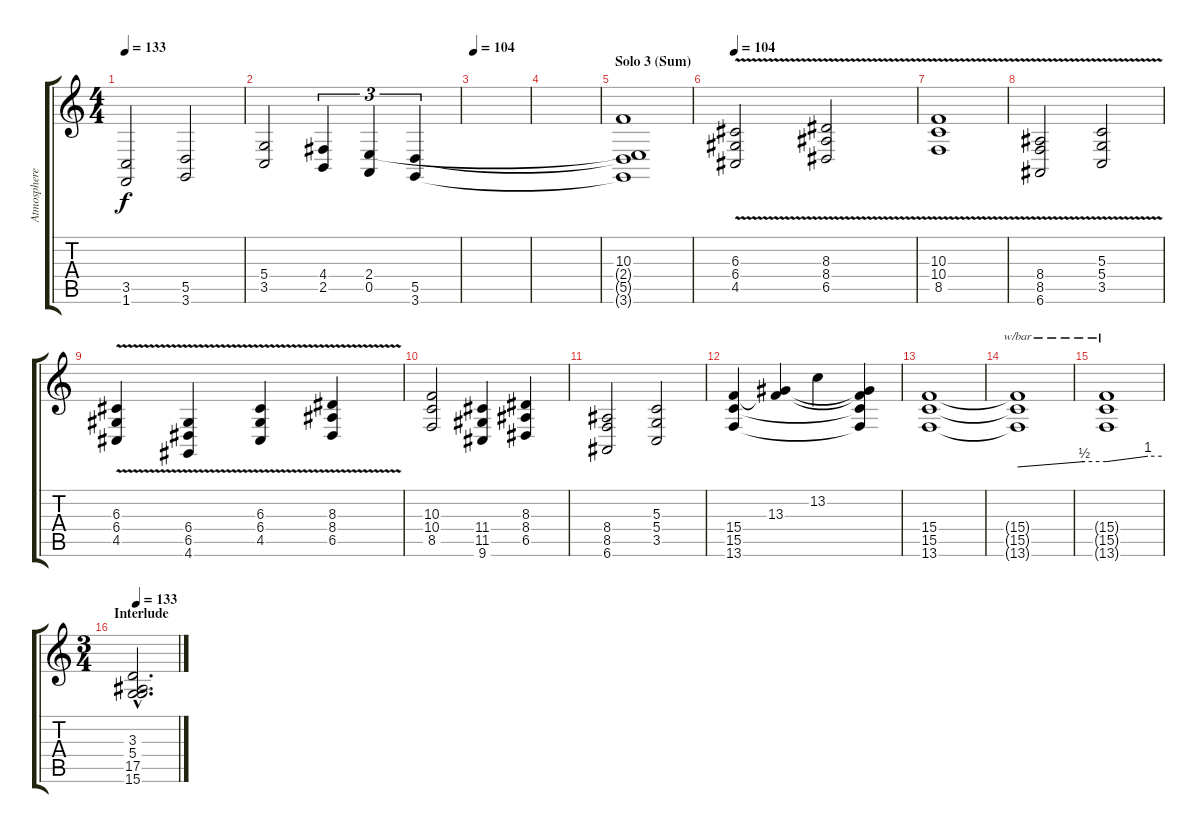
\track ("Atmosphere 2" "Atmosphere") {instrument pad2warm}
\staff {score tabs}
\tuning (E4 B3 G3 D3 A2 E2) {hide}
\ts (4 4)
\tempo 133
\clef g2
\ks c
(3.5 1.6).2{dy f} (5.5 3.6).2 |
(5.4 3.5).2 (4.4 2.5).4{tu (3 2)} (2.4 0.5).4{tu (3 2)} (5.5 3.6).4{tu (3 2)} |
\tempo 104
|
|
\section ("" "Solo 3 (Sum) ")
(10.3 2.4{t} 5.5{t} 3.6{t}).1 |
\tempo 104
(6.3{v} 6.4{v} 4.5{v}).2 (8.3{v} 8.4{v} 6.5{v}).2 |
(10.3{v} 10.4{v} 8.5{v}).1 |
(8.4{v} 8.5{v} 6.6{v}).2 (5.3{v} 5.4{v} 3.5{v}).2 |
(6.3{v} 6.4{v} 4.5{v}).4 (6.4{v} 6.5{v} 4.6{v}).4 (6.3{v} 6.4{v} 4.5{v}).4 (8.3{v} 8.4{v} 6.5{v}).4 |
(10.3 10.4 8.5).2 (11.4 11.5 9.6).4 (8.3 8.4 6.5).4 |
(8.4 8.5 6.6).2 (5.3 5.4 3.5).2 |
(15.4 15.5 13.6).4 (13.3 15.4{t}).4 13.2.4 (13.3{t} 15.4{t} 15.5{t} 13.6{t}).4 |
(15.4 15.5 13.6).1 |
(15.4{t} 15.5{t} 13.6{t}).1{tbe (custom default 0 0 45 2 60 2)} |
(15.4{t} 15.5{t} 13.6{t}).1{tbe (custom default 0 2 45 4 60 4)} |
\ts (3 4)
\section ("" "Interlude ")
\tempo 133
(3.3{hac} 5.4{hac} 17.5{hac} 15.6{hac}).2{d}
